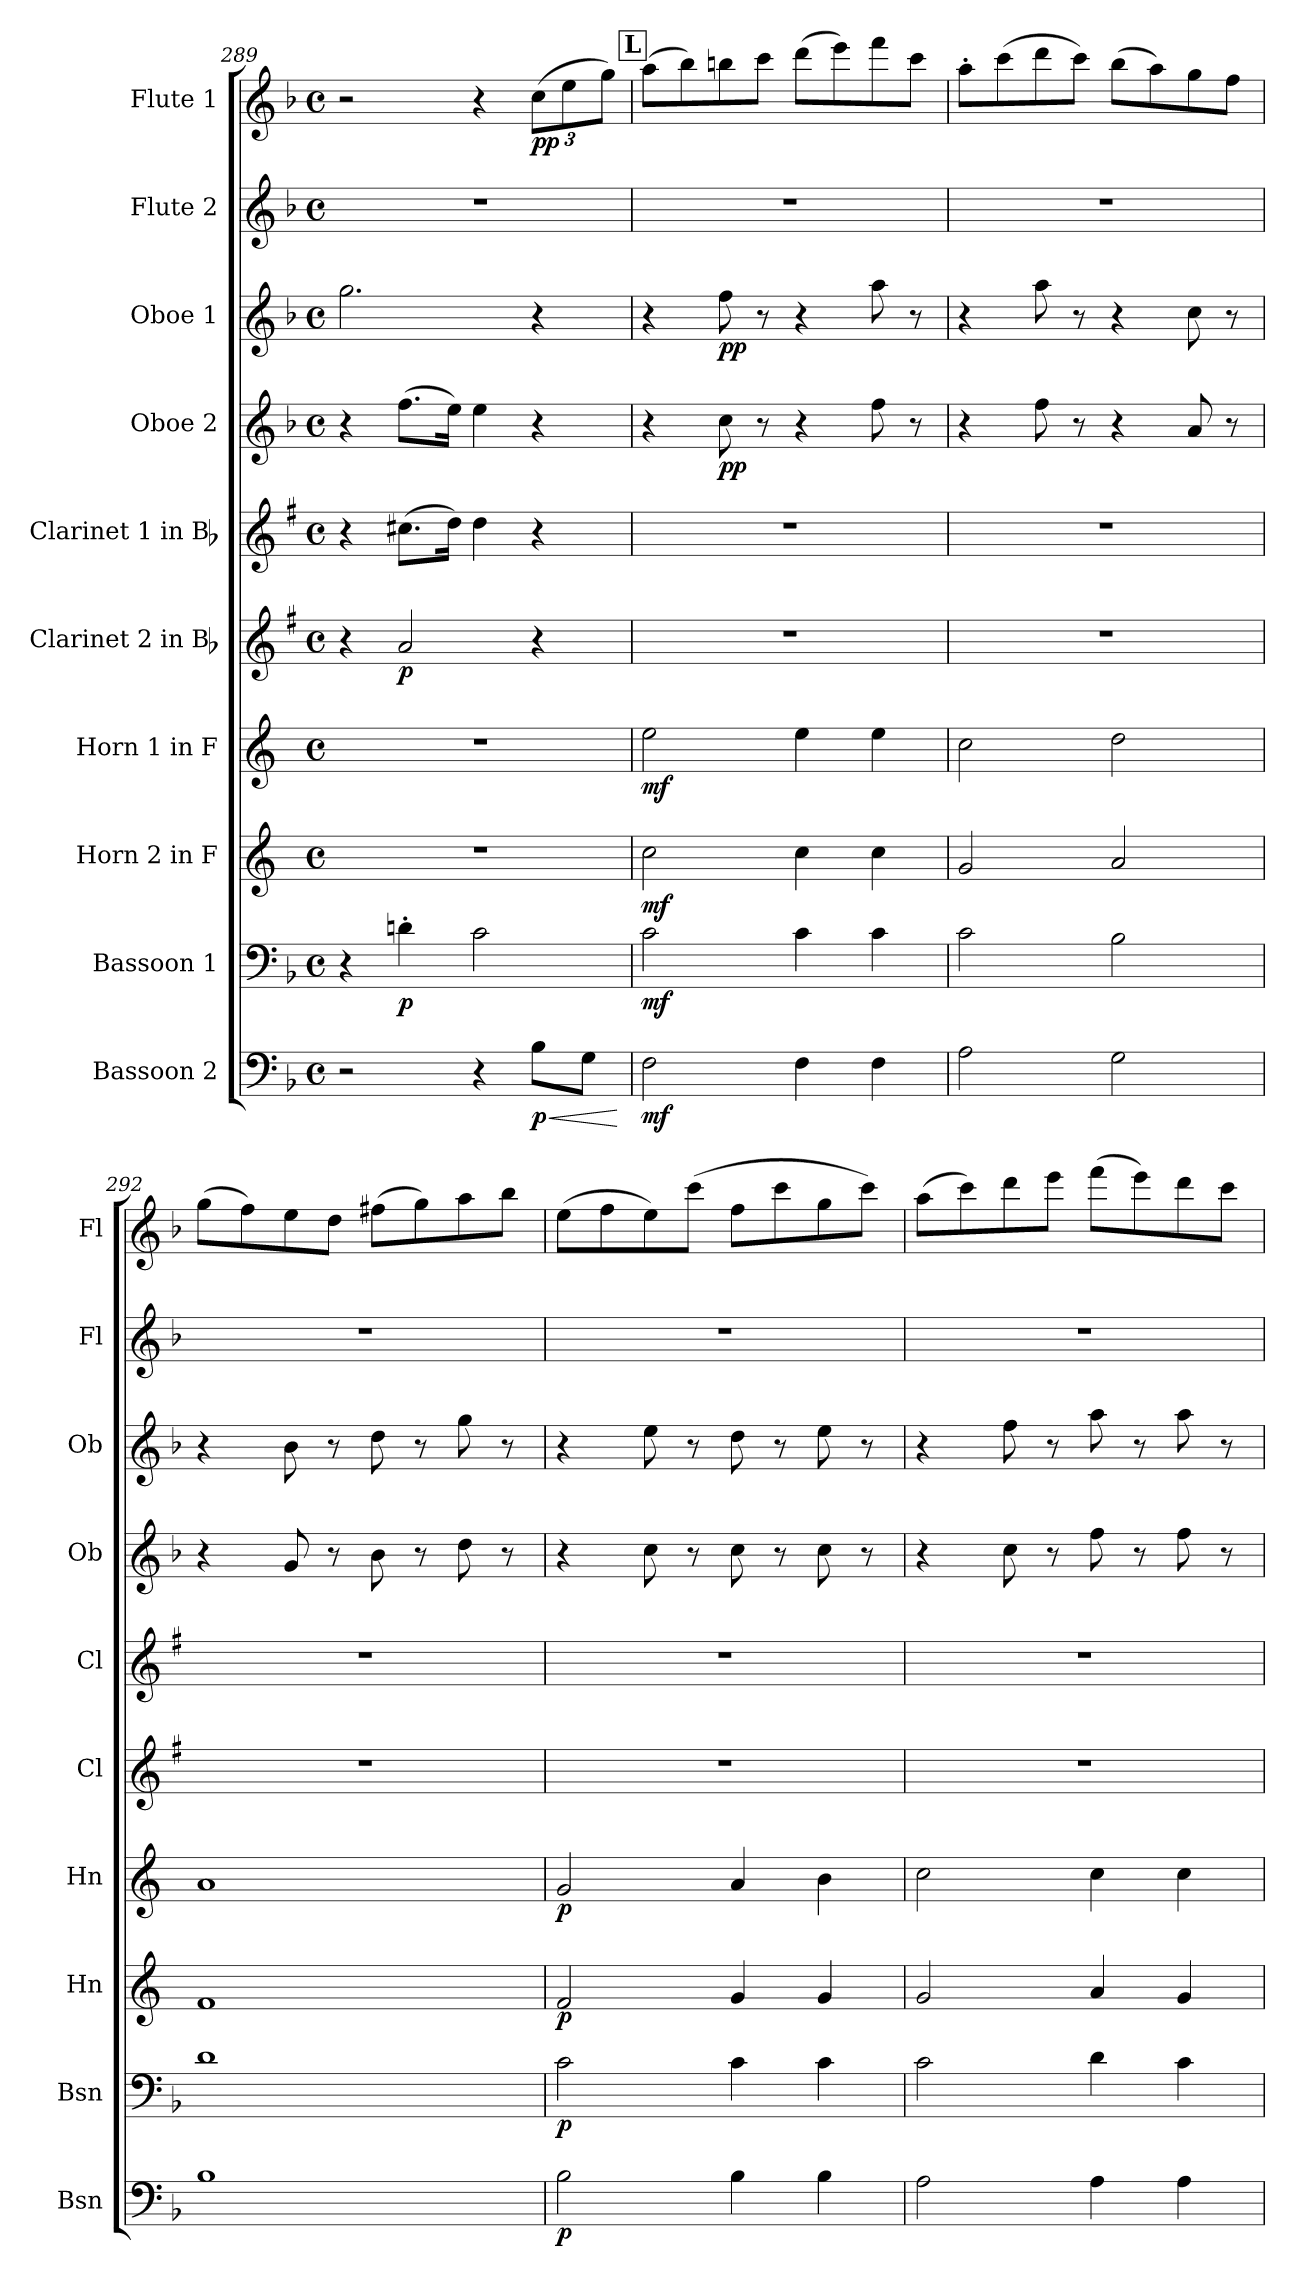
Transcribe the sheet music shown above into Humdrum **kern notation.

**kern	**dynam	**kern	**dynam	**kern	**dynam	**kern	**dynam	**kern	**dynam	**kern	**kern	**dynam	**kern	**dynam	**kern	**kern	**dynam
*part10	*part10	*part9	*part9	*part8	*part8	*part7	*part7	*part6	*part6	*part5	*part4	*part4	*part3	*part3	*part2	*part1	*part1
*staff10	*staff10	*staff9	*staff9	*staff8	*staff8	*staff7	*staff7	*staff6	*staff6	*staff5	*staff4	*staff4	*staff3	*staff3	*staff2	*staff1	*staff1
*I"Bassoon 2	*	*I"Bassoon 1	*	*I"Horn 2 in F	*	*I"Horn 1 in F	*	*I"Clarinet 2 in Bb	*	*I"Clarinet 1 in Bb	*I"Oboe 2	*	*I"Oboe 1	*	*I"Flute 2	*I"Flute 1	*
*I'Bsn	*	*I'Bsn	*	*I'Hn	*	*I'Hn	*	*I'Cl	*	*I'Cl	*I'Ob	*	*I'Ob	*	*I'Fl	*I'Fl	*
*clefF4	*	*clefF4	*	*clefG2	*	*clefG2	*	*clefG2	*	*clefG2	*clefG2	*	*clefG2	*	*clefG2	*clefG2	*
*	*	*	*	*ITrd4c7	*	*ITrd4c7	*	*ITrd1c2	*	*ITrd1c2	*	*	*	*	*	*	*
*k[b-]	*	*k[b-]	*	*k[b-]	*	*k[b-]	*	*k[b-]	*	*k[b-]	*k[b-]	*	*k[b-]	*	*k[b-]	*k[b-]	*
*M4/4	*	*M4/4	*	*M4/4	*	*M4/4	*	*M4/4	*	*M4/4	*M4/4	*	*M4/4	*	*M4/4	*M4/4	*
*met(c)	*	*met(c)	*	*met(c)	*	*met(c)	*	*met(c)	*	*met(c)	*met(c)	*	*met(c)	*	*met(c)	*met(c)	*
=289	=289	=289	=289	=289	=289	=289	=289	=289	=289	=289	=289	=289	=289	=289	=289	=289	=289
2r	.	4r	.	1r	.	1r	.	4r	.	4r	4r	.	2.gg\	.	1r	2r	.
!	!	!	!LO:DY:b	!	!	!	!	!	!LO:DY:b	!	!	!	!	!	!	!	!
.	.	4dn'\	p	.	.	.	.	2g/	p	(8.bn\L	(8.ff\L	.	.	.	.	.	.
.	.	.	.	.	.	.	.	.	.	16cc\Jk)	16ee\Jk)	.	.	.	.	.	.
4r	.	2c\	.	.	.	.	.	.	.	4cc\	4ee\	.	.	.	.	4r	.
!	!LO:HP:b	!	!	!	!	!	!	!	!	!	!	!	!	!	!	!	!
*	*	*	*	*	*	*	*	*	*	*	*	*	*	*	*	*Xbrackettup	*
!	!LO:DY:n=1:b	!	!	!	!	!	!	!	!	!	!	!	!	!	!	!	!LO:DY:b
8B-\L	< p	.	.	.	.	.	.	4r	.	4r	4r	.	4r	.	.	(12cc\L	pp
.	.	.	.	.	.	.	.	.	.	.	.	.	.	.	.	12ee\	.
8G\J	.	.	.	.	.	.	.	.	.	.	.	.	.	.	.	.	.
.	.	.	.	.	.	.	.	.	.	.	.	.	.	.	.	12gg\J)	.
.	[	.	.	.	.	.	.	.	.	.	.	.	.	.	.	.	.
!!LO:REH:place=s1:a:B:cj:fs=14:t=L
=290	=290	=290	=290	=290	=290	=290	=290	=290	=290	=290	=290	=290	=290	=290	=290	=290	=290
!	!LO:DY:b	!	!LO:DY:b	!	!LO:DY:b	!	!LO:DY:b	!	!	!	!	!	!	!	!	!	!
2F\	mf	2c\	mf	2f\	mf	2a\	mf	1r	.	1r	4r	.	4r	.	1r	(8aa\L	.
.	.	.	.	.	.	.	.	.	.	.	.	.	.	.	.	8bb-\)	.
!	!	!	!	!	!	!	!	!	!	!	!	!LO:DY:b	!	!LO:DY:b	!	!	!
.	.	.	.	.	.	.	.	.	.	.	8cc\	pp	8ff\	pp	.	8bbn\	.
.	.	.	.	.	.	.	.	.	.	.	8r	.	8r	.	.	8ccc\J	.
4F\	.	4c\	.	4f\	.	4a\	.	.	.	.	4r	.	4r	.	.	(8ddd\L	.
.	.	.	.	.	.	.	.	.	.	.	.	.	.	.	.	8eee\)	.
4F\	.	4c\	.	4f\	.	4a\	.	.	.	.	8ff\	.	8aa\	.	.	8fff\	.
.	.	.	.	.	.	.	.	.	.	.	8r	.	8r	.	.	8ccc\J	.
=291	=291	=291	=291	=291	=291	=291	=291	=291	=291	=291	=291	=291	=291	=291	=291	=291	=291
2A\	.	2c\	.	2c/	.	2f\	.	1r	.	1r	4r	.	4r	.	1r	8aa'\L	.
.	.	.	.	.	.	.	.	.	.	.	.	.	.	.	.	(8ccc\	.
.	.	.	.	.	.	.	.	.	.	.	8ff\	.	8aa\	.	.	8ddd\	.
.	.	.	.	.	.	.	.	.	.	.	8r	.	8r	.	.	8ccc\J)	.
2G\	.	2B-\	.	2d/	.	2g\	.	.	.	.	4r	.	4r	.	.	(8bb-\L	.
.	.	.	.	.	.	.	.	.	.	.	.	.	.	.	.	8aa\)	.
.	.	.	.	.	.	.	.	.	.	.	8a/	.	8cc\	.	.	8gg\	.
.	.	.	.	.	.	.	.	.	.	.	8r	.	8r	.	.	8ff\J	.
=292	=292	=292	=292	=292	=292	=292	=292	=292	=292	=292	=292	=292	=292	=292	=292	=292	=292
1B-	.	1d	.	1B-	.	1d	.	1r	.	1r	4r	.	4r	.	1r	(8gg\L	.
.	.	.	.	.	.	.	.	.	.	.	.	.	.	.	.	8ff\)	.
.	.	.	.	.	.	.	.	.	.	.	8g/	.	8b-\	.	.	8ee\	.
.	.	.	.	.	.	.	.	.	.	.	8r	.	8r	.	.	8dd\J	.
.	.	.	.	.	.	.	.	.	.	.	8b-\	.	8dd\	.	.	(8ff#X\L	.
.	.	.	.	.	.	.	.	.	.	.	8r	.	8r	.	.	8gg\)	.
.	.	.	.	.	.	.	.	.	.	.	8dd\	.	8gg\	.	.	8aa\	.
.	.	.	.	.	.	.	.	.	.	.	8r	.	8r	.	.	8bb-\J	.
=293	=293	=293	=293	=293	=293	=293	=293	=293	=293	=293	=293	=293	=293	=293	=293	=293	=293
!	!LO:DY:b	!	!LO:DY:b	!	!LO:DY:b	!	!LO:DY:b	!	!	!	!	!	!	!	!	!	!
2B-\	p	2c\	p	2B-/	p	2c/	p	1r	.	1r	4r	.	4r	.	1r	(8ee\L	.
.	.	.	.	.	.	.	.	.	.	.	.	.	.	.	.	8ff\	.
.	.	.	.	.	.	.	.	.	.	.	8cc\	.	8ee\	.	.	8ee\)	.
.	.	.	.	.	.	.	.	.	.	.	8r	.	8r	.	.	(8ccc\J	.
4B-\	.	4c\	.	4c/	.	4d/	.	.	.	.	8cc\	.	8dd\	.	.	8ff\L	.
.	.	.	.	.	.	.	.	.	.	.	8r	.	8r	.	.	8ccc\	.
4B-\	.	4c\	.	4c/	.	4e\	.	.	.	.	8cc\	.	8ee\	.	.	8gg\	.
.	.	.	.	.	.	.	.	.	.	.	8r	.	8r	.	.	8ccc\J)	.
!!LO:LB:g=z
=294	=294	=294	=294	=294	=294	=294	=294	=294	=294	=294	=294	=294	=294	=294	=294	=294	=294
2A\	.	2c\	.	2c/	.	2f\	.	1r	.	1r	4r	.	4r	.	1r	(8aa\L	.
.	.	.	.	.	.	.	.	.	.	.	.	.	.	.	.	8ccc\)	.
.	.	.	.	.	.	.	.	.	.	.	8cc\	.	8ff\	.	.	8ddd\	.
.	.	.	.	.	.	.	.	.	.	.	8r	.	8r	.	.	8eee\J	.
4A\	.	4d\	.	4d/	.	4f\	.	.	.	.	8ff\	.	8aa\	.	.	(8fff\L	.
.	.	.	.	.	.	.	.	.	.	.	8r	.	8r	.	.	8eee\)	.
4A\	.	4c\	.	4c/	.	4f\	.	.	.	.	8ff\	.	8aa\	.	.	8ddd\	.
.	.	.	.	.	.	.	.	.	.	.	8r	.	8r	.	.	8ccc\J	.
=	=	=	=	=	=	=	=	=	=	=	=	=	=	=	=	=	=
*-	*-	*-	*-	*-	*-	*-	*-	*-	*-	*-	*-	*-	*-	*-	*-	*-	*-
